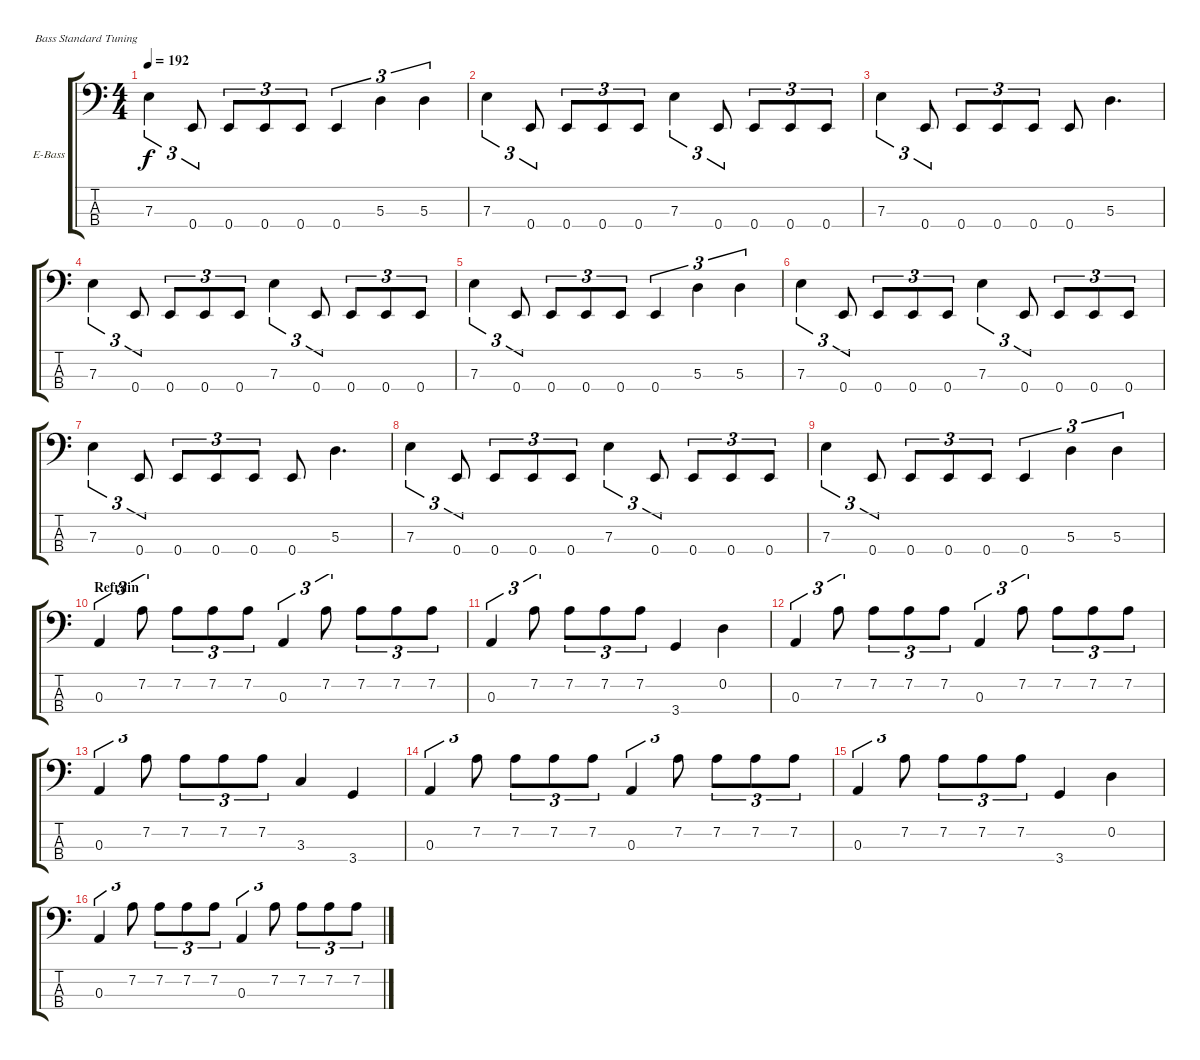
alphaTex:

\bracketExtendMode groupsimilarinstruments
\firstSystemTrackNameOrientation horizontal
\otherSystemsTrackNameOrientation horizontal
\track ("Bass" "E-Bass") {instrument electricbassfinger}
\staff {score tabs}
\tuning (G2 D2 A1 E1)
\ts (4 4)
\tempo 192
\clef f4
\ks c
7.3.4{tu (3 2) dy f} 0.4.8{tu (3 2)} 0.4.8{tu (3 2)} 0.4.8{tu (3 2)} 0.4.8{tu (3 2)} 0.4.4{tu (3 2)} 5.3.4{tu (3 2)} 5.3.4{tu (3 2)} |
7.3.4{tu (3 2)} 0.4.8{tu (3 2)} 0.4.8{tu (3 2)} 0.4.8{tu (3 2)} 0.4.8{tu (3 2)} 7.3.4{tu (3 2)} 0.4.8{tu (3 2)} 0.4.8{tu (3 2)} 0.4.8{tu (3 2)} 0.4.8{tu (3 2)} |
7.3.4{tu (3 2)} 0.4.8{tu (3 2)} 0.4.8{tu (3 2)} 0.4.8{tu (3 2)} 0.4.8{tu (3 2)} 0.4.8 5.3.4{d} |
7.3.4{tu (3 2)} 0.4.8{tu (3 2)} 0.4.8{tu (3 2)} 0.4.8{tu (3 2)} 0.4.8{tu (3 2)} 7.3.4{tu (3 2)} 0.4.8{tu (3 2)} 0.4.8{tu (3 2)} 0.4.8{tu (3 2)} 0.4.8{tu (3 2)} |
7.3.4{tu (3 2)} 0.4.8{tu (3 2)} 0.4.8{tu (3 2)} 0.4.8{tu (3 2)} 0.4.8{tu (3 2)} 0.4.4{tu (3 2)} 5.3.4{tu (3 2)} 5.3.4{tu (3 2)} |
7.3.4{tu (3 2)} 0.4.8{tu (3 2)} 0.4.8{tu (3 2)} 0.4.8{tu (3 2)} 0.4.8{tu (3 2)} 7.3.4{tu (3 2)} 0.4.8{tu (3 2)} 0.4.8{tu (3 2)} 0.4.8{tu (3 2)} 0.4.8{tu (3 2)} |
7.3.4{tu (3 2)} 0.4.8{tu (3 2)} 0.4.8{tu (3 2)} 0.4.8{tu (3 2)} 0.4.8{tu (3 2)} 0.4.8 5.3.4{d} |
7.3.4{tu (3 2)} 0.4.8{tu (3 2)} 0.4.8{tu (3 2)} 0.4.8{tu (3 2)} 0.4.8{tu (3 2)} 7.3.4{tu (3 2)} 0.4.8{tu (3 2)} 0.4.8{tu (3 2)} 0.4.8{tu (3 2)} 0.4.8{tu (3 2)} |
7.3.4{tu (3 2)} 0.4.8{tu (3 2)} 0.4.8{tu (3 2)} 0.4.8{tu (3 2)} 0.4.8{tu (3 2)} 0.4.4{tu (3 2)} 5.3.4{tu (3 2)} 5.3.4{tu (3 2)} |
\section ("" "Refrain")
0.3.4{tu (3 2)} 7.2.8{tu (3 2)} 7.2.8{tu (3 2)} 7.2.8{tu (3 2)} 7.2.8{tu (3 2)} 0.3.4{tu (3 2)} 7.2.8{tu (3 2)} 7.2.8{tu (3 2)} 7.2.8{tu (3 2)} 7.2.8{tu (3 2)} |
0.3.4{tu (3 2)} 7.2.8{tu (3 2)} 7.2.8{tu (3 2)} 7.2.8{tu (3 2)} 7.2.8{tu (3 2)} 3.4.4 0.2.4 |
0.3.4{tu (3 2)} 7.2.8{tu (3 2)} 7.2.8{tu (3 2)} 7.2.8{tu (3 2)} 7.2.8{tu (3 2)} 0.3.4{tu (3 2)} 7.2.8{tu (3 2)} 7.2.8{tu (3 2)} 7.2.8{tu (3 2)} 7.2.8{tu (3 2)} |
0.3.4{tu (3 2)} 7.2.8{tu (3 2)} 7.2.8{tu (3 2)} 7.2.8{tu (3 2)} 7.2.8{tu (3 2)} 3.3.4 3.4.4 |
0.3.4{tu (3 2)} 7.2.8{tu (3 2)} 7.2.8{tu (3 2)} 7.2.8{tu (3 2)} 7.2.8{tu (3 2)} 0.3.4{tu (3 2)} 7.2.8{tu (3 2)} 7.2.8{tu (3 2)} 7.2.8{tu (3 2)} 7.2.8{tu (3 2)} |
0.3.4{tu (3 2)} 7.2.8{tu (3 2)} 7.2.8{tu (3 2)} 7.2.8{tu (3 2)} 7.2.8{tu (3 2)} 3.4.4 0.2.4 |
0.3.4{tu (3 2)} 7.2.8{tu (3 2)} 7.2.8{tu (3 2)} 7.2.8{tu (3 2)} 7.2.8{tu (3 2)} 0.3.4{tu (3 2)} 7.2.8{tu (3 2)} 7.2.8{tu (3 2)} 7.2.8{tu (3 2)} 7.2.8{tu (3 2)}
